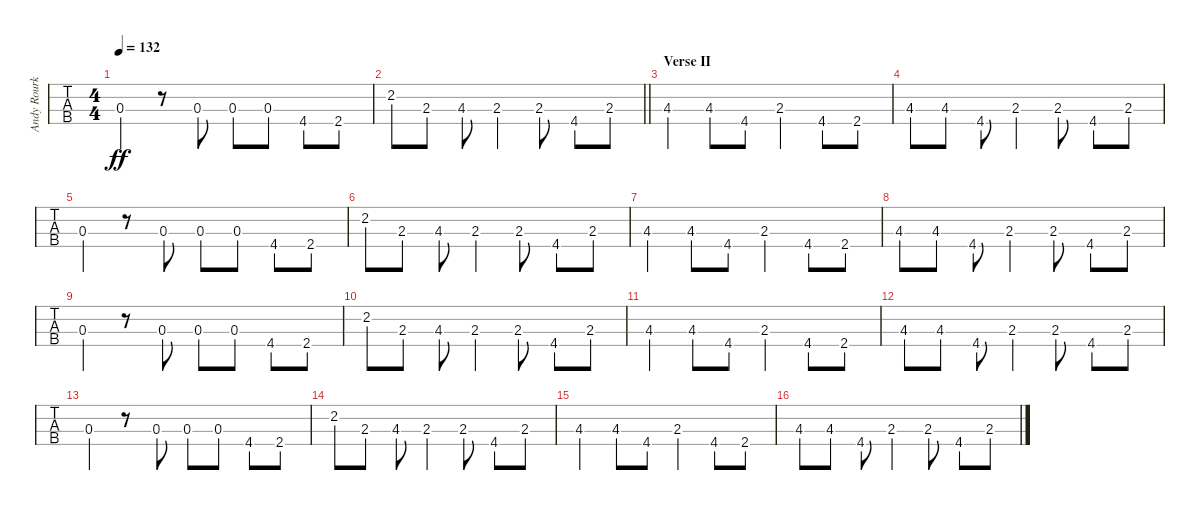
\track ("Andy Rourke's bass" "Andy Rourk") {instrument electricbassfinger}
\staff {tabs}
\tuning (G2 D2 A1 E1) {hide}
\ts (4 4)
\tempo 132
\clef f4
\ks e
0.3.4{dy ff} r.8 0.3.8 0.3.8 0.3.8 4.4.8 2.4.8 |
\barLineRight lightlight
2.2.8 2.3.8 4.3.8 2.3.4 2.3.8 4.4.8 2.3.8 |
\section ("" "Verse II")
4.3.4 4.3.8 4.4.8 2.3.4 4.4.8 2.4.8 |
4.3.8 4.3.8 4.4.8 2.3.4 2.3.8 4.4.8 2.3.8 |
0.3.4 r.8 0.3.8 0.3.8 0.3.8 4.4.8 2.4.8 |
2.2.8 2.3.8 4.3.8 2.3.4 2.3.8 4.4.8 2.3.8 |
4.3.4 4.3.8 4.4.8 2.3.4 4.4.8 2.4.8 |
4.3.8 4.3.8 4.4.8 2.3.4 2.3.8 4.4.8 2.3.8 |
0.3.4 r.8 0.3.8 0.3.8 0.3.8 4.4.8 2.4.8 |
2.2.8 2.3.8 4.3.8 2.3.4 2.3.8 4.4.8 2.3.8 |
4.3.4 4.3.8 4.4.8 2.3.4 4.4.8 2.4.8 |
4.3.8 4.3.8 4.4.8 2.3.4 2.3.8 4.4.8 2.3.8 |
0.3.4 r.8 0.3.8 0.3.8 0.3.8 4.4.8 2.4.8 |
2.2.8 2.3.8 4.3.8 2.3.4 2.3.8 4.4.8 2.3.8 |
4.3.4 4.3.8 4.4.8 2.3.4 4.4.8 2.4.8 |
4.3.8 4.3.8 4.4.8 2.3.4 2.3.8 4.4.8 2.3.8
